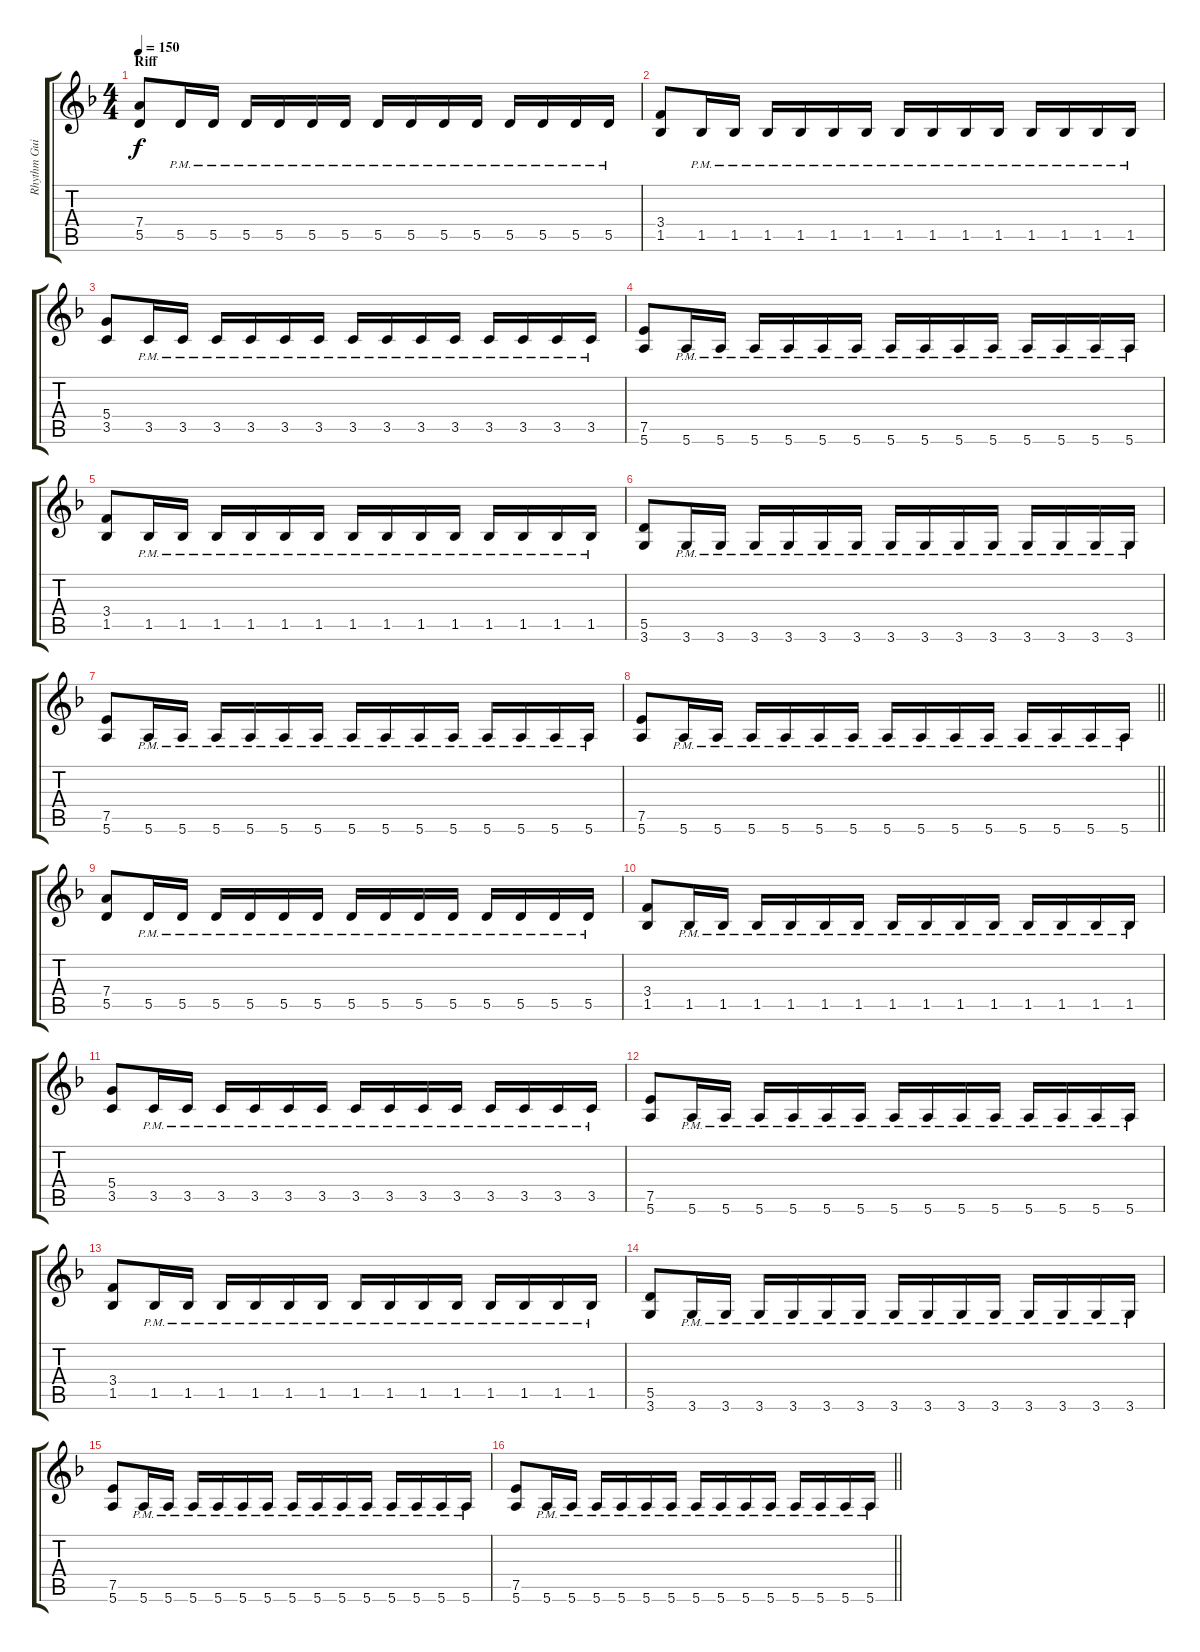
\track ("Rhythm Guitar 1: Patrik Lund" "Rhythm Gui") {instrument distortionguitar}
\staff {score tabs}
\tuning (E4 B3 G3 D3 A2 E2) {hide}
\ts (4 4)
\section ("" "Riff")
\tempo 150
\clef g2
\ks dminor
(7.4 5.5).8{dy f} 5.5{pm}.16 5.5{pm}.16 5.5{pm}.16 5.5{pm}.16 5.5{pm}.16 5.5{pm}.16 5.5{pm}.16 5.5{pm}.16 5.5{pm}.16 5.5{pm}.16 5.5{pm}.16 5.5{pm}.16 5.5{pm}.16 5.5{pm}.16 |
(3.4 1.5).8 1.5{pm}.16 1.5{pm}.16 1.5{pm}.16 1.5{pm}.16 1.5{pm}.16 1.5{pm}.16 1.5{pm}.16 1.5{pm}.16 1.5{pm}.16 1.5{pm}.16 1.5{pm}.16 1.5{pm}.16 1.5{pm}.16 1.5{pm}.16 |
(5.4 3.5).8 3.5{pm}.16 3.5{pm}.16 3.5{pm}.16 3.5{pm}.16 3.5{pm}.16 3.5{pm}.16 3.5{pm}.16 3.5{pm}.16 3.5{pm}.16 3.5{pm}.16 3.5{pm}.16 3.5{pm}.16 3.5{pm}.16 3.5{pm}.16 |
(7.5 5.6).8 5.6{pm}.16 5.6{pm}.16 5.6{pm}.16 5.6{pm}.16 5.6{pm}.16 5.6{pm}.16 5.6{pm}.16 5.6{pm}.16 5.6{pm}.16 5.6{pm}.16 5.6{pm}.16 5.6{pm}.16 5.6{pm}.16 5.6{pm}.16 |
(3.4 1.5).8 1.5{pm}.16 1.5{pm}.16 1.5{pm}.16 1.5{pm}.16 1.5{pm}.16 1.5{pm}.16 1.5{pm}.16 1.5{pm}.16 1.5{pm}.16 1.5{pm}.16 1.5{pm}.16 1.5{pm}.16 1.5{pm}.16 1.5{pm}.16 |
(5.5 3.6).8 3.6{pm}.16 3.6{pm}.16 3.6{pm}.16 3.6{pm}.16 3.6{pm}.16 3.6{pm}.16 3.6{pm}.16 3.6{pm}.16 3.6{pm}.16 3.6{pm}.16 3.6{pm}.16 3.6{pm}.16 3.6{pm}.16 3.6{pm}.16 |
(7.5 5.6).8 5.6{pm}.16 5.6{pm}.16 5.6{pm}.16 5.6{pm}.16 5.6{pm}.16 5.6{pm}.16 5.6{pm}.16 5.6{pm}.16 5.6{pm}.16 5.6{pm}.16 5.6{pm}.16 5.6{pm}.16 5.6{pm}.16 5.6{pm}.16 |
\barLineRight lightlight
(7.5 5.6).8 5.6{pm}.16 5.6{pm}.16 5.6{pm}.16 5.6{pm}.16 5.6{pm}.16 5.6{pm}.16 5.6{pm}.16 5.6{pm}.16 5.6{pm}.16 5.6{pm}.16 5.6{pm}.16 5.6{pm}.16 5.6{pm}.16 5.6{pm}.16 |
(7.4 5.5).8 5.5{pm}.16 5.5{pm}.16 5.5{pm}.16 5.5{pm}.16 5.5{pm}.16 5.5{pm}.16 5.5{pm}.16 5.5{pm}.16 5.5{pm}.16 5.5{pm}.16 5.5{pm}.16 5.5{pm}.16 5.5{pm}.16 5.5{pm}.16 |
(3.4 1.5).8 1.5{pm}.16 1.5{pm}.16 1.5{pm}.16 1.5{pm}.16 1.5{pm}.16 1.5{pm}.16 1.5{pm}.16 1.5{pm}.16 1.5{pm}.16 1.5{pm}.16 1.5{pm}.16 1.5{pm}.16 1.5{pm}.16 1.5{pm}.16 |
(5.4 3.5).8 3.5{pm}.16 3.5{pm}.16 3.5{pm}.16 3.5{pm}.16 3.5{pm}.16 3.5{pm}.16 3.5{pm}.16 3.5{pm}.16 3.5{pm}.16 3.5{pm}.16 3.5{pm}.16 3.5{pm}.16 3.5{pm}.16 3.5{pm}.16 |
(7.5 5.6).8 5.6{pm}.16 5.6{pm}.16 5.6{pm}.16 5.6{pm}.16 5.6{pm}.16 5.6{pm}.16 5.6{pm}.16 5.6{pm}.16 5.6{pm}.16 5.6{pm}.16 5.6{pm}.16 5.6{pm}.16 5.6{pm}.16 5.6{pm}.16 |
(3.4 1.5).8 1.5{pm}.16 1.5{pm}.16 1.5{pm}.16 1.5{pm}.16 1.5{pm}.16 1.5{pm}.16 1.5{pm}.16 1.5{pm}.16 1.5{pm}.16 1.5{pm}.16 1.5{pm}.16 1.5{pm}.16 1.5{pm}.16 1.5{pm}.16 |
(5.5 3.6).8 3.6{pm}.16 3.6{pm}.16 3.6{pm}.16 3.6{pm}.16 3.6{pm}.16 3.6{pm}.16 3.6{pm}.16 3.6{pm}.16 3.6{pm}.16 3.6{pm}.16 3.6{pm}.16 3.6{pm}.16 3.6{pm}.16 3.6{pm}.16 |
(7.5 5.6).8 5.6{pm}.16 5.6{pm}.16 5.6{pm}.16 5.6{pm}.16 5.6{pm}.16 5.6{pm}.16 5.6{pm}.16 5.6{pm}.16 5.6{pm}.16 5.6{pm}.16 5.6{pm}.16 5.6{pm}.16 5.6{pm}.16 5.6{pm}.16 |
\barLineRight lightlight
(7.5 5.6).8 5.6{pm}.16 5.6{pm}.16 5.6{pm}.16 5.6{pm}.16 5.6{pm}.16 5.6{pm}.16 5.6{pm}.16 5.6{pm}.16 5.6{pm}.16 5.6{pm}.16 5.6{pm}.16 5.6{pm}.16 5.6{pm}.16 5.6{pm}.16
